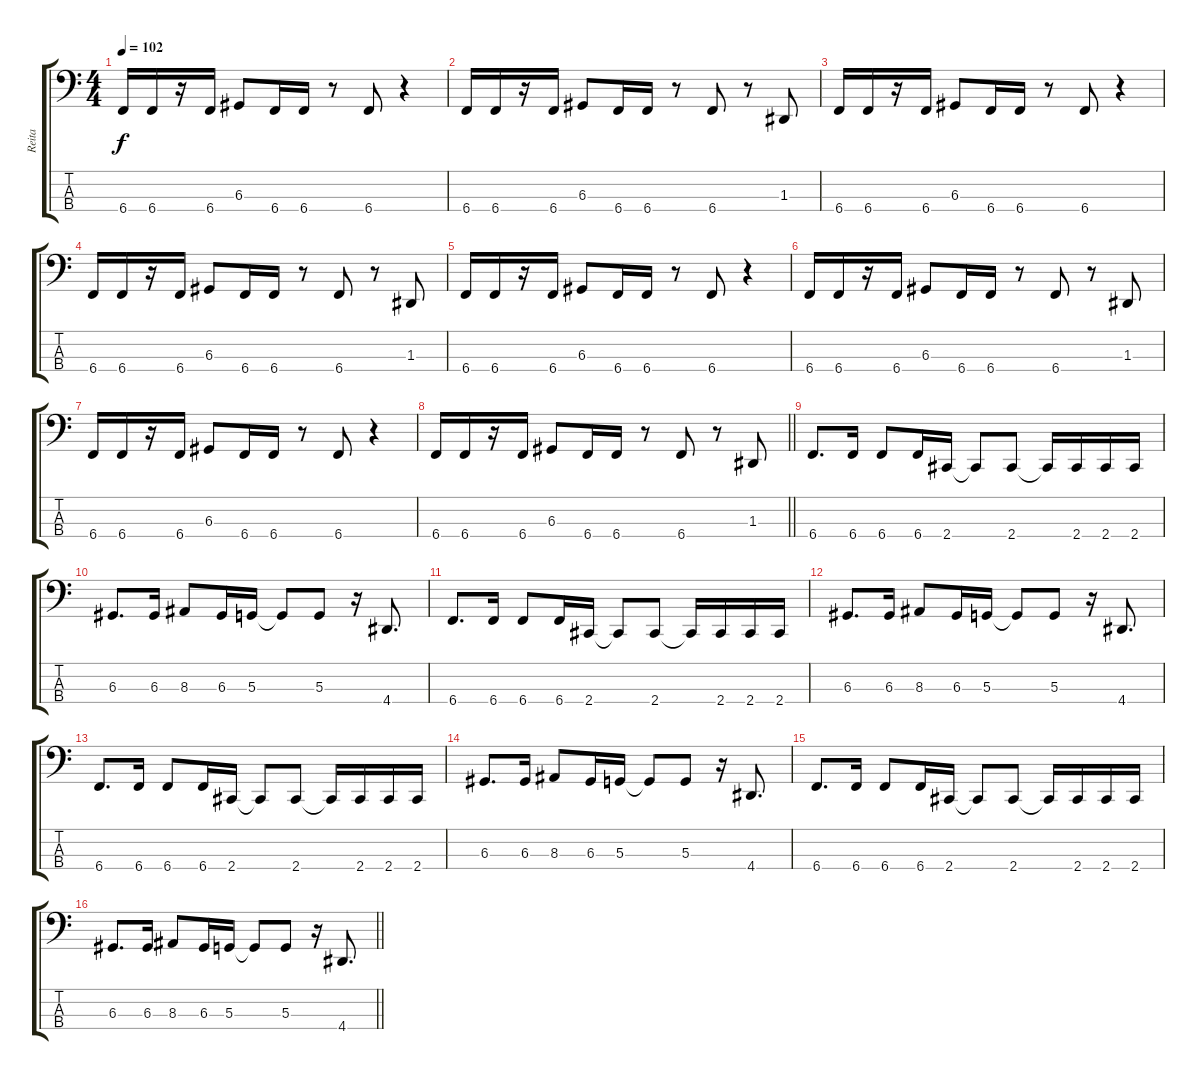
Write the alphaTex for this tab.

\track ("Reita" "Reita") {instrument electricbasspick}
\staff {score tabs}
\tuning (C2 G1 D1 B0) {hide}
\ts (4 4)
\tempo 102
\clef f4
\ks c
6.4.16{dy f} 6.4.16 r.16 6.4.16 6.3.8 6.4.16 6.4.16 r.8 6.4.8 r.4 |
6.4.16 6.4.16 r.16 6.4.16 6.3.8 6.4.16 6.4.16 r.8 6.4.8 r.8 1.3.8 |
6.4.16 6.4.16 r.16 6.4.16 6.3.8 6.4.16 6.4.16 r.8 6.4.8 r.4 |
6.4.16 6.4.16 r.16 6.4.16 6.3.8 6.4.16 6.4.16 r.8 6.4.8 r.8 1.3.8 |
6.4.16 6.4.16 r.16 6.4.16 6.3.8 6.4.16 6.4.16 r.8 6.4.8 r.4 |
6.4.16 6.4.16 r.16 6.4.16 6.3.8 6.4.16 6.4.16 r.8 6.4.8 r.8 1.3.8 |
6.4.16 6.4.16 r.16 6.4.16 6.3.8 6.4.16 6.4.16 r.8 6.4.8 r.4 |
\barLineRight lightlight
6.4.16 6.4.16 r.16 6.4.16 6.3.8 6.4.16 6.4.16 r.8 6.4.8 r.8 1.3.8 |
6.4.8{d} 6.4.16 6.4.8 6.4.16 2.4.16 2.4{t}.8 2.4.8 2.4{t}.16 2.4.16 2.4.16 2.4.16 |
6.3.8{d} 6.3.16 8.3.8 6.3.16 5.3.16 5.3{t}.8 5.3.8 r.16 4.4.8{d} |
6.4.8{d} 6.4.16 6.4.8 6.4.16 2.4.16 2.4{t}.8 2.4.8 2.4{t}.16 2.4.16 2.4.16 2.4.16 |
6.3.8{d} 6.3.16 8.3.8 6.3.16 5.3.16 5.3{t}.8 5.3.8 r.16 4.4.8{d} |
6.4.8{d} 6.4.16 6.4.8 6.4.16 2.4.16 2.4{t}.8 2.4.8 2.4{t}.16 2.4.16 2.4.16 2.4.16 |
6.3.8{d} 6.3.16 8.3.8 6.3.16 5.3.16 5.3{t}.8 5.3.8 r.16 4.4.8{d} |
6.4.8{d} 6.4.16 6.4.8 6.4.16 2.4.16 2.4{t}.8 2.4.8 2.4{t}.16 2.4.16 2.4.16 2.4.16 |
\barLineRight lightlight
6.3.8{d} 6.3.16 8.3.8 6.3.16 5.3.16 5.3{t}.8 5.3.8 r.16 4.4.8{d}
